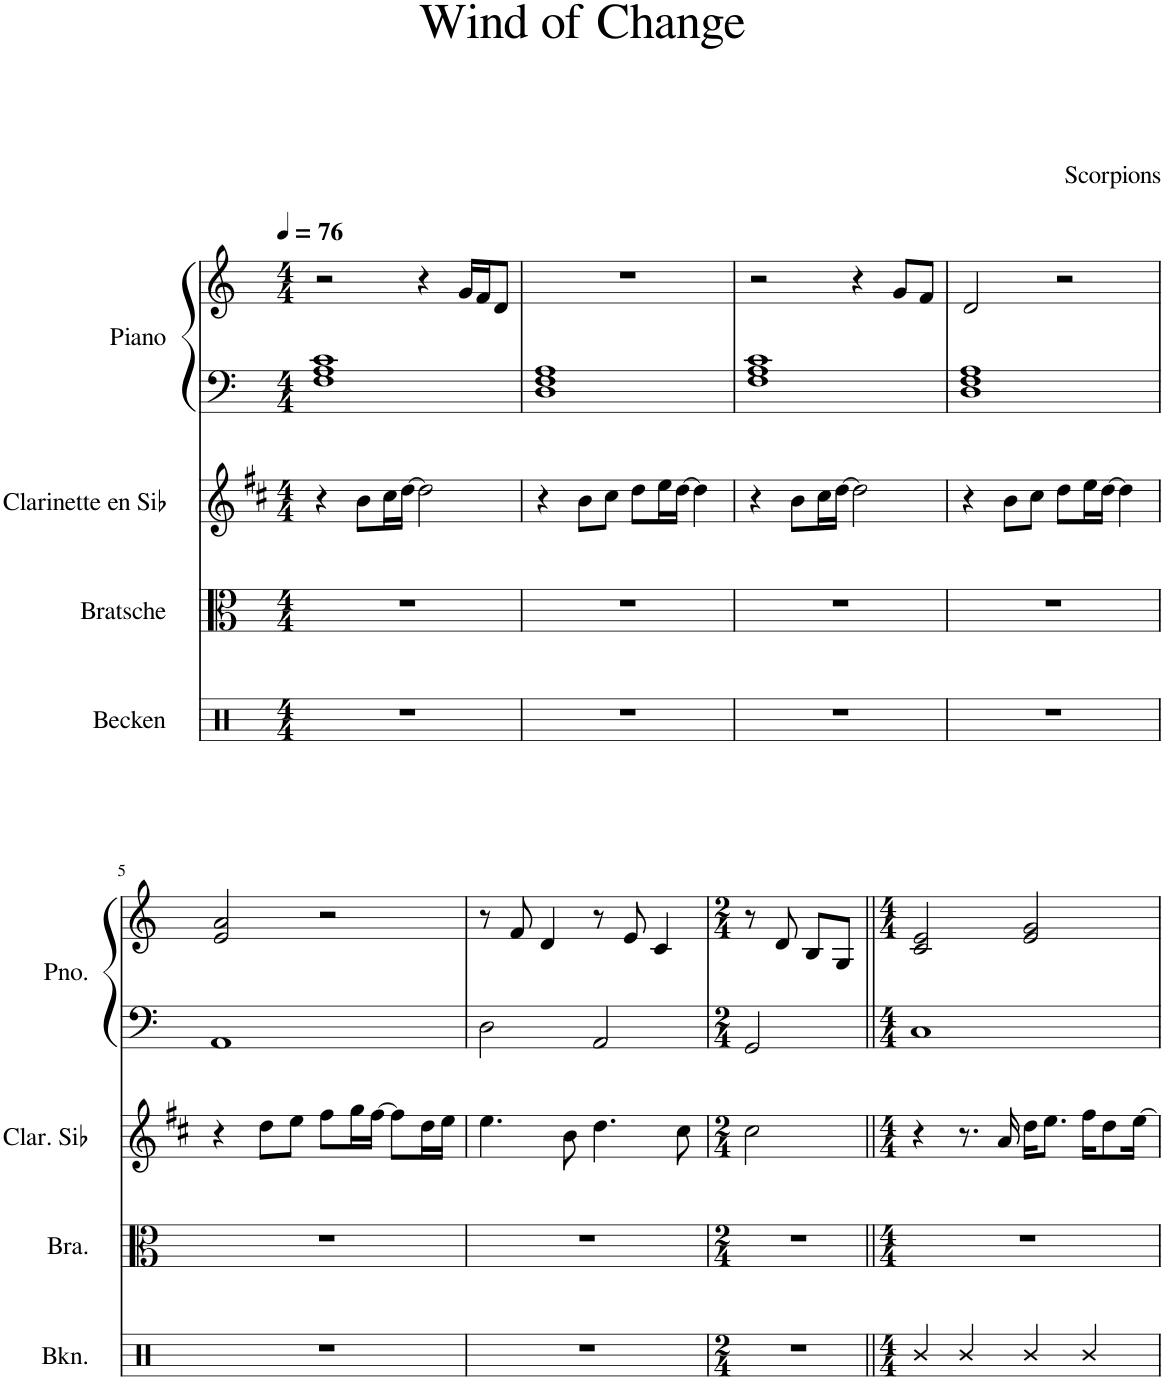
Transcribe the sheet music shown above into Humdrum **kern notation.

**kern	**kern	**kern	**kern	**kern
*part4	*part3	*part2	*part1	*part1
*staff5	*staff4	*staff3	*staff2	*staff1
*I"Becken	*I"Bratsche	*I"Clarinette en Sib	*I"Piano	*
*I'Bkn.	*I'Bra.	*I'Clar. Sib	*I'Pno.	*
*clefX	*clefC3	*clefG2	*clefF4	*clefG2
*	*	*Trd1c2	*	*
*k[]	*k[]	*k[f#c#]	*k[]	*k[]
*M4/4	*M4/4	*M4/4	*M4/4	*M4/4
*MM76	*MM76	*MM76	*MM76	*MM76
=1	=1	=1	=1	=1
1r	1r	4r	1F 1A 1c	2r
.	.	8b\L	.	.
.	.	16cc#\L	.	.
.	.	[16dd\JJ	.	.
.	.	2dd\]	.	4r
.	.	.	.	16g/LL
.	.	.	.	16f/J
.	.	.	.	8d/J
=2	=2	=2	=2	=2
1r	1r	4r	1D 1F 1A	1r
.	.	8b\L	.	.
.	.	8cc#\J	.	.
.	.	8dd\L	.	.
.	.	16ee\L	.	.
.	.	[16dd\JJ	.	.
.	.	4dd\]	.	.
=3	=3	=3	=3	=3
1r	1r	4r	1F 1A 1c	2r
.	.	8b\L	.	.
.	.	16cc#\L	.	.
.	.	[16dd\JJ	.	.
.	.	2dd\]	.	4r
.	.	.	.	8g/L
.	.	.	.	8f/J
=4	=4	=4	=4	=4
1r	1r	4r	1D 1F 1A	2d/
.	.	8b\L	.	.
.	.	8cc#\J	.	.
.	.	8dd\L	.	2r
.	.	16ee\L	.	.
.	.	[16dd\JJ	.	.
.	.	4dd\]	.	.
!!LO:LB:g=z
=5	=5	=5	=5	=5
1r	1r	4r	1AA	2e/ 2a/
.	.	8dd\L	.	.
.	.	8ee\J	.	.
.	.	8ff#\L	.	2r
.	.	16gg\L	.	.
.	.	[16ff#\JJ	.	.
.	.	8ff#\L]	.	.
.	.	16dd\L	.	.
.	.	16ee\JJ	.	.
=6	=6	=6	=6	=6
1r	1r	4.ee\	2D\	8r
.	.	.	.	8f/
.	.	.	.	4d/
.	.	8b\	.	.
.	.	4.dd\	2AA/	8r
.	.	.	.	8e/
.	.	.	.	4c/
.	.	8cc#\	.	.
=7	=7	=7	=7	=7
*M2/4	*M2/4	*M2/4	*M2/4	*M2/4
2r	2r	2cc#\	2GG/	8r
.	.	.	.	8d/
.	.	.	.	8B/L
.	.	.	.	8G/J
=8||	=8||	=8||	=8||	=8||
*M4/4	*M4/4	*M4/4	*M4/4	*M4/4
4R/	1r	4r	1C	2c/ 2e/
4R/	.	8.r	.	.
.	.	16a/	.	.
4R/	.	16dd\KL	.	2e/ 2g/
.	.	8.ee\J	.	.
4R/	.	16ff#\KL	.	.
.	.	8dd\	.	.
.	.	[16ee\Jk	.	.
=	=	=	=	=
*-	*-	*-	*-	*-
